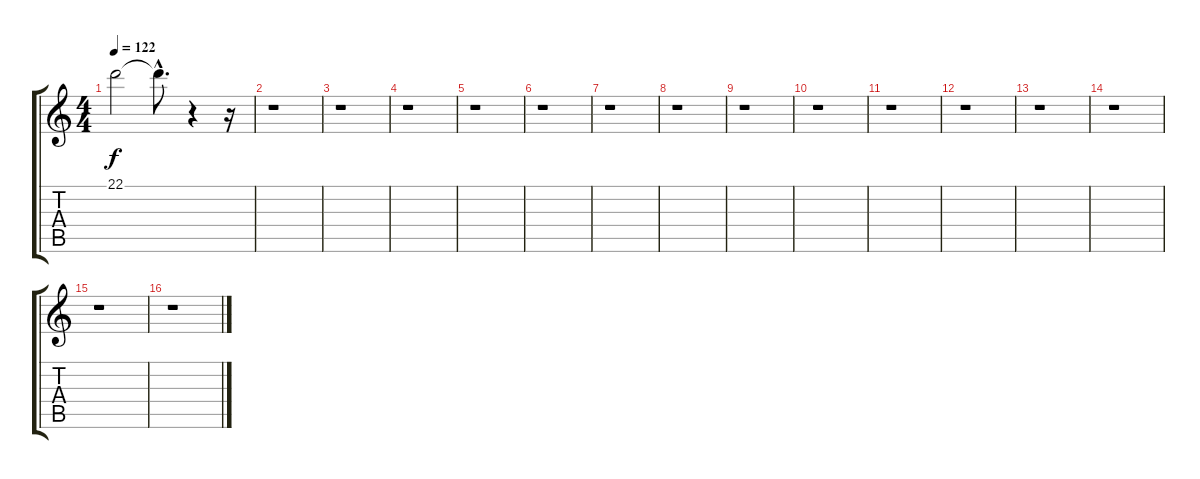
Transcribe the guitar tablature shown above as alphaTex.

\track "" {instrument bagpipe}
\staff {score tabs}
\tuning (E4 B3 G3 D3 A2 E2) {hide}
\ts (4 4)
\tempo 122
\clef g2
\ks c
22.1{t}.2{dy f} 22.1{hac t}.8{d} r.4 r.16 |
r.1 |
r.1 |
r.1 |
r.1 |
r.1 |
r.1 |
r.1 |
r.1 |
r.1 |
r.1 |
r.1 |
r.1 |
r.1 |
r.1 |
r.1
